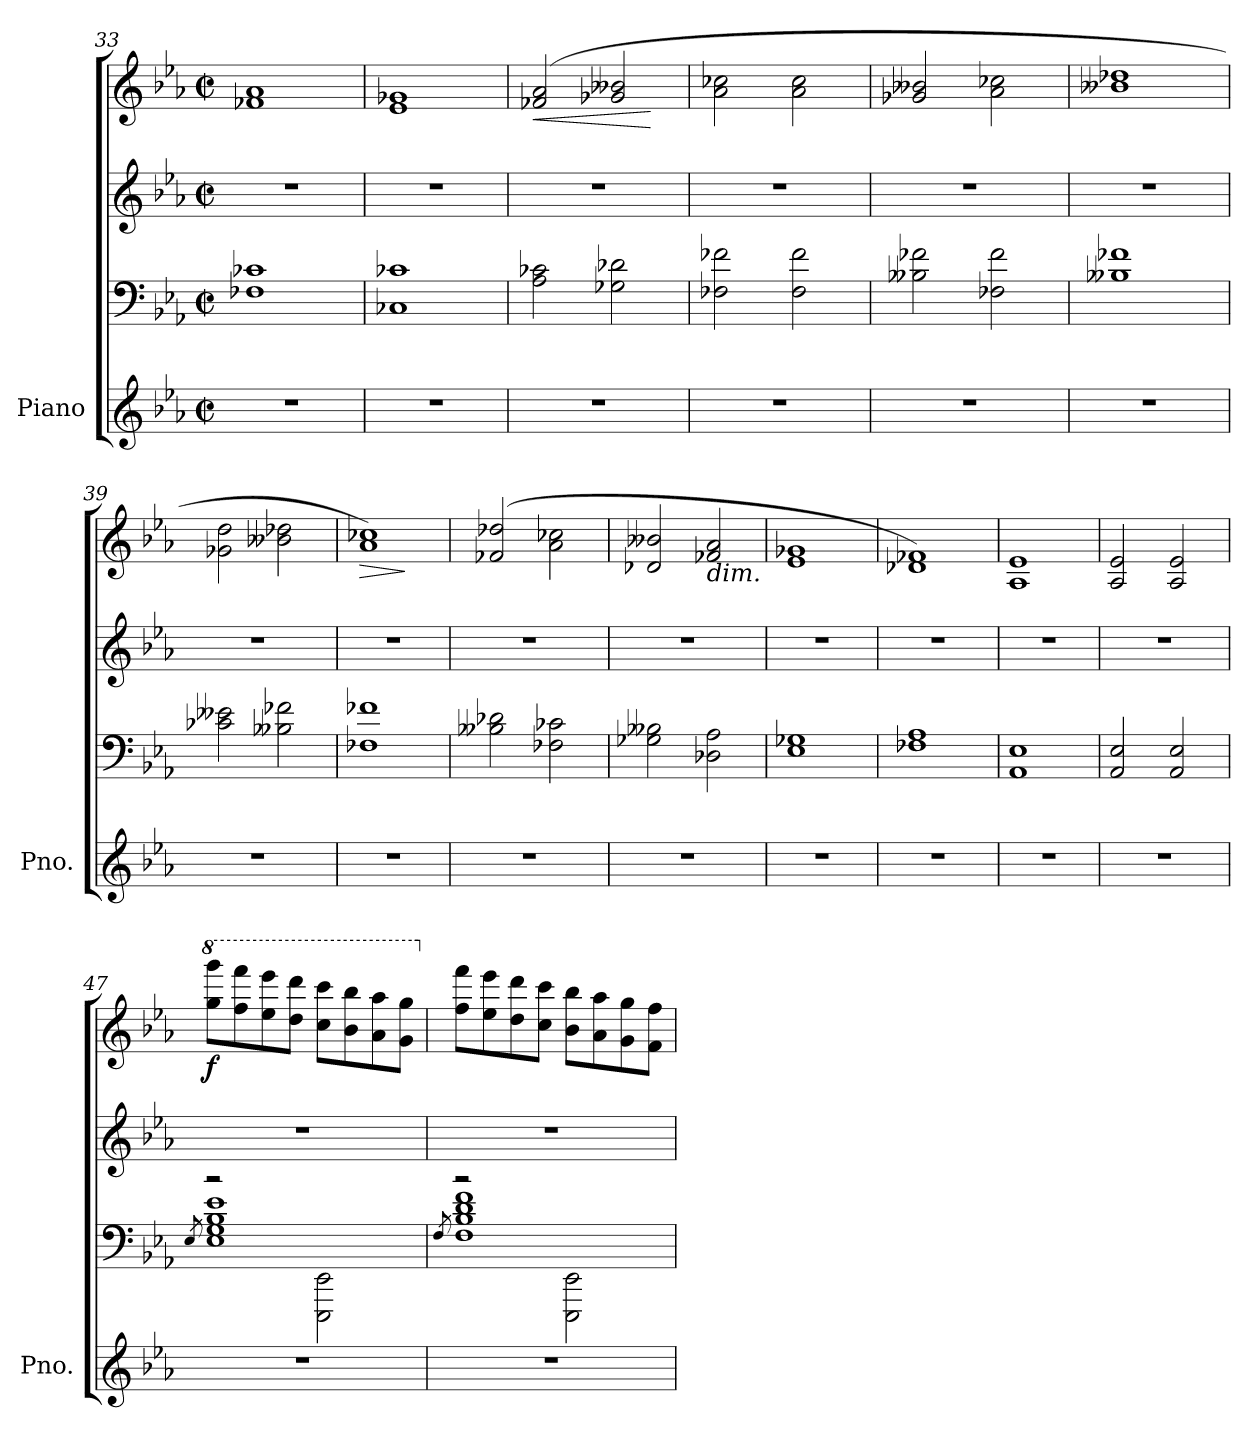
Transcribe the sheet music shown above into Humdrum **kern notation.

**kern	**kern	**kern	**kern	**dynam
*part1	*part1	*part1	*part1	*part1
*staff4	*staff3	*staff2	*staff1	*staff1/2/3/4
*I"Piano	*	*	*	*
*I'Pno.	*	*	*	*
*clefG2	*clefF4	*clefG2	*clefG2	*
*k[b-e-a-]	*k[b-e-a-]	*k[b-e-a-]	*k[b-e-a-]	*
*M2/2	*M2/2	*M2/2	*M2/2	*
*met(c|)	*met(c|)	*met(c|)	*met(c|)	*
=33	=33	=33	=33	=33
1r	1F-X 1c-X	1r	1f-X 1a-	.
=34	=34	=34	=34	=34
1r	1C-X 1c-X	1r	1e- 1g-X	.
=35	=35	=35	=35	=35
!	!	!	!	!LO:HP:b
1r	2A-\ 2c-X\	1r	(2f-X/ 2a-/	<
.	2G-X\ 2d-X\	.	2g-X/ 2b--X/	.
.	.	.	.	[
=36	=36	=36	=36	=36
1r	2F-X\ 2f-X\	1r	2a-\ 2cc-X\	.
.	2F-\ 2f-\	.	2a-\ 2cc-\	.
=37	=37	=37	=37	=37
1r	2B--X\ 2f-X\	1r	2g-X/ 2b--X/	.
.	2F-X\ 2f-\	.	2a-\ 2cc-X\	.
=38	=38	=38	=38	=38
1r	1B--X 1f-X	1r	1b--X 1dd-X	.
=39	=39	=39	=39	=39
1r	2c-X\ 2e--X\	1r	2g-X\ 2dd\	.
.	2B--X\ 2f-X\	.	2b--X\ 2dd-X\	.
=40	=40	=40	=40	=40
!	!	!	!	!LO:HP:b
1r	1F-X 1f-X	1r	1a- 1cc-X)	>
.	.	.	.	]
=41	=41	=41	=41	=41
1r	2B--X\ 2d-X\	1r	(2f-X/ 2dd-X/	.
.	2F-X\ 2c-X\	.	2a-\ 2cc-X\	.
=42	=42	=42	=42	=42
1r	2G-X\ 2B--X\	1r	2d-X/ 2b--X/	.
!	!	!	!LO:TX:b:i:t=dim.	!
.	2D-X\ 2A-\	.	2f-X/ 2a-/	.
=43	=43	=43	=43	=43
1r	1E- 1G-X	1r	1e- 1g-X	.
=44	=44	=44	=44	=44
1r	1F-X 1A-	1r	1d-X 1f-X)	.
=45	=45	=45	=45	=45
1r	1AA- 1E-	1r	1A- 1e-	.
=46	=46	=46	=46	=46
1r	2AA-/ 2E-/	1r	2A-/ 2e-/	.
.	2AA-/ 2E-/	.	2A-/ 2e-/	.
=47	=47	=47	=47	=47
*	*^	*	*	*
.	.	8qE-/	.	.	.
*	*	*	*	*8va	*
!	!	!	!	!	!LO:DY:b
1r	2r	1E- 1G 1B- 1e-	1r	8ggg\ 8gggg\L	f
.	.	.	.	8fff\ 8ffff\	.
.	.	.	.	8eee-\ 8eeee-\	.
.	.	.	.	8ddd\ 8dddd\J	.
.	2EEE-\ 2EE-\	.	.	8ccc\ 8cccc\L	.
.	.	.	.	8bb-\ 8bbb-\	.
.	.	.	.	8aa-\ 8aaa-\	.
.	.	.	.	8gg\ 8ggg\J	.
=48	=48	=48	=48	=48	=48
.	.	8qF/	.	.	.
*	*	*	*	*X8va	*
1r	2r	1F 1B- 1d 1f	1r	8ff\ 8fff\L	.
.	.	.	.	8ee-\ 8eee-\	.
.	.	.	.	8dd\ 8ddd\	.
.	.	.	.	8cc\ 8ccc\J	.
.	2EEE-\ 2EE-\	.	.	8b-\ 8bb-\L	.
.	.	.	.	8a-\ 8aa-\	.
.	.	.	.	8g\ 8gg\	.
.	.	.	.	8f\ 8ff\J	.
*	*v	*v	*	*	*
=	=	=	=	=
*-	*-	*-	*-	*-
